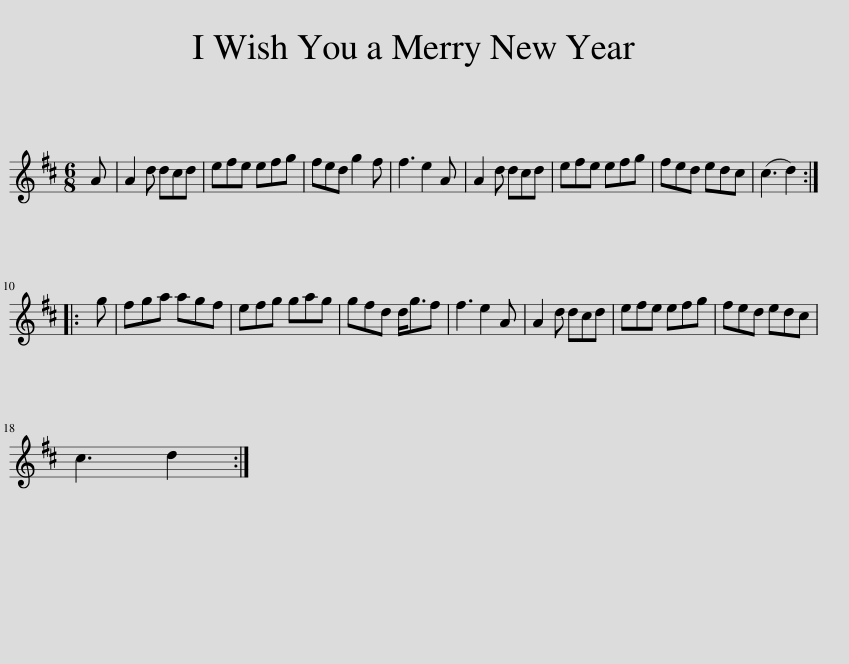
X:1
L:1/8
M:6/8
I:linebreak $
K:D
V:1 treble
V:1
 A | A2 d dcd | efe efg | fed g2 f | f3 e2 A | %5
 A2 d dcd | efe efg | fed edc | (c3 d2) ::$ g | %10
 fga agf | efg gag | gfd d<gf | f3 e2 A | A2 d dcd | %15
 efe efg | fed edc |$ c3 d2 :| %18
